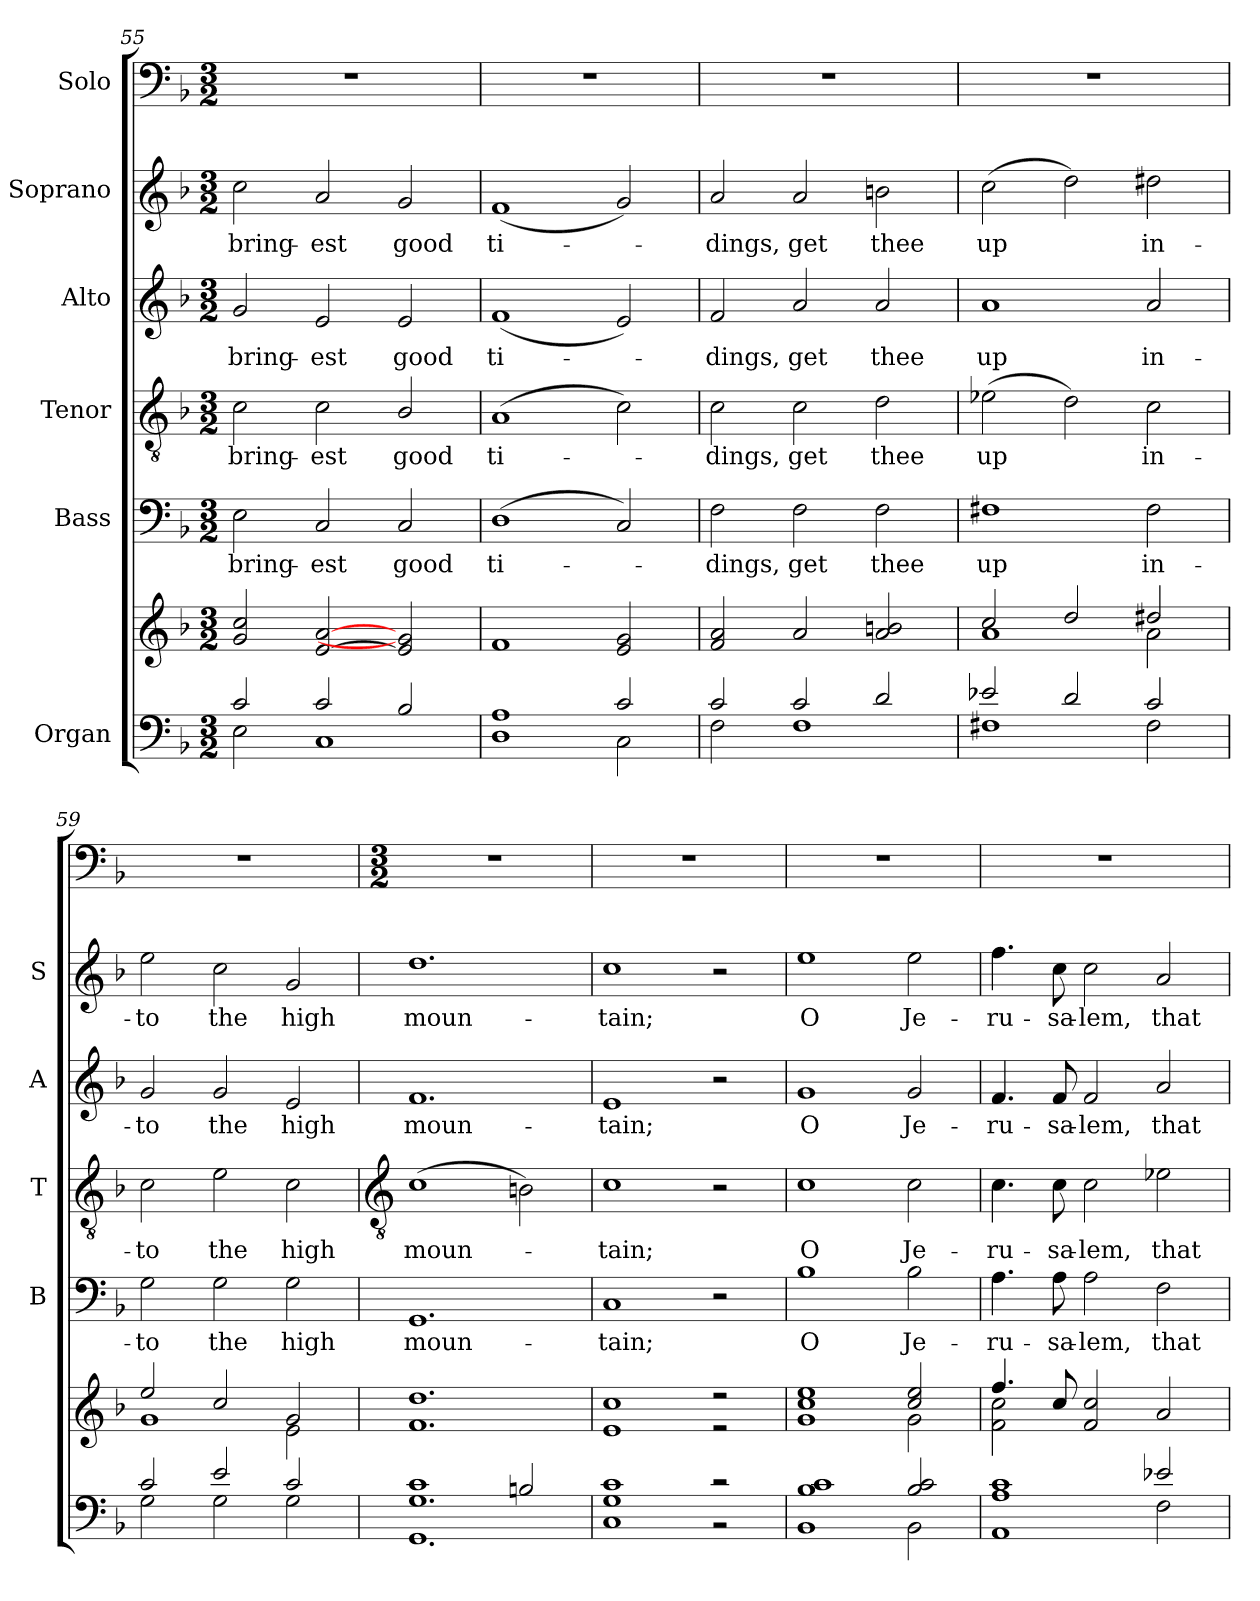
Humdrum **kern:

**kern	**kern	**kern	**text	**kern	**text	**kern	**text	**kern	**text	**kern
*part6	*part6	*part5	*part5	*part4	*part4	*part3	*part3	*part2	*part2	*part1
*staff7	*staff6	*staff5	*staff5	*staff4	*staff4	*staff3	*staff3	*staff2	*staff2	*staff1
*I"Organ	*	*I"Bass	*	*I"Tenor	*	*I"Alto	*	*I"Soprano	*	*I"Solo
*	*	*I'B	*	*I'T	*	*I'A	*	*I'S	*	*
*clefF4	*clefG2	*clefF4	*	*clefGv2	*	*clefG2	*	*clefG2	*	*clefF4
*k[b-]	*k[b-]	*k[b-]	*	*k[b-]	*	*k[b-]	*	*k[b-]	*	*k[b-]
*F:	*F:	*F:	*	*F:	*	*F:	*	*F:	*	*F:
*M3/2	*M3/2	*M3/2	*	*M3/2	*	*M3/2	*	*M3/2	*	*M3/2
=55	=55	=55	=55	=55	=55	=55	=55	=55	=55	=55
*^	*^	*	*	*	*	*	*	*	*	*
!	!	!	!LO:N:vis=1	!	!LO:LY:b	!	!LO:LY:b	!	!LO:LY:b	!	!LO:LY:b	!
2c/	2E\	2g 2cc	1.ryy	2E	bring-	2c	bring-	2g	bring-	2cc	bring-	1.r
!	!	!	!	!	!LO:LY:b	!	!LO:LY:b	!	!LO:LY:b	!	!LO:LY:b	!
2c/	1C\	[2e [2a	.	2C	-est	2c	-est	2e	-est	2a	-est	.
!	!	!	!	!	!LO:LY:b	!	!LO:LY:b	!	!LO:LY:b	!	!LO:LY:b	!
2B-/	.	2e] 2g]	.	2C/	good	2B-/	good	2e	good	2g	good	.
=56	=56	=56	=56	=56	=56	=56	=56	=56	=56	=56	=56	=56
!	!	!	!LO:N:vis=1	!	!LO:LY:b	!	!LO:LY:b	!	!LO:LY:b	!	!LO:LY:b	!
1A/	1D\	1f	1.ryy	(<1D	ti-	(>1A	ti-	(<1f	ti-	(<1f	ti-	1.r
2c/	2C\	2e 2g	.	2C)	.	2c)	.	2e)	.	2g)	.	.
=57	=57	=57	=57	=57	=57	=57	=57	=57	=57	=57	=57	=57
!	!	!	!LO:N:vis=1	!	!LO:LY:b	!	!LO:LY:b	!	!LO:LY:b	!	!LO:LY:b	!
2c/	2F\	2f 2a	1.ryy	2F	dings,	2c	dings,	2f	dings,	2a	dings,	1.r
!	!	!	!	!	!LO:LY:b	!	!LO:LY:b	!	!LO:LY:b	!	!LO:LY:b	!
2c/	1F\	2a	.	2F	get	2c	get	2a	get	2a	get	.
!	!	!	!	!	!LO:LY:b	!	!LO:LY:b	!	!LO:LY:b	!	!LO:LY:b	!
2d/	.	2a 2bn	.	2F	thee	2d	thee	2a	thee	2bn	thee	.
=58	=58	=58	=58	=58	=58	=58	=58	=58	=58	=58	=58	=58
!	!	!	!	!	!LO:LY:b	!	!LO:LY:b	!	!LO:LY:b	!	!LO:LY:b	!
2e-X/	1F#X\	2cc/	1a\	1F#X	up	(>2e-X	up	1a	up	(>2cc	up	1.r
2d/	.	2dd/	.	.	.	2d)	.	.	.	2dd)	.	.
!	!	!	!	!	!LO:LY:b	!	!LO:LY:b	!	!LO:LY:b	!	!LO:LY:b	!
2c/	2F#\	2dd#X/	2a\	2F#	in-	2c	in-	2a	in-	2dd#X	in-	.
=59	=59	=59	=59	=59	=59	=59	=59	=59	=59	=59	=59	=59
!	!	!	!	!	!LO:LY:b	!	!LO:LY:b	!	!LO:LY:b	!	!LO:LY:b	!
2c/	2G\	2ee/	1g\	2G	-to	2c	-to	2g	-to	2ee	-to	1.r
!	!	!	!	!	!LO:LY:b	!	!LO:LY:b	!	!LO:LY:b	!	!LO:LY:b	!
2e/	2G\	2cc/	.	2G	the	2e	the	2g	the	2cc	the	.
!	!	!	!	!	!LO:LY:b	!	!LO:LY:b	!	!LO:LY:b	!	!LO:LY:b	!
2c/	2G\	2g	2e\	2G	high	2c	high	2e	high	2g	high	.
!!LO:LB:g=z
=60	=60	=60	=60	=60	=60	=60	=60	=60	=60	=60	=60	=60
*	*	*	*	*	*	*clefGv2	*	*	*	*	*	*
*	*	*	*	*	*	*	*	*	*	*	*	*M3/2
!	!	!	!	!	!LO:LY:b	!	!LO:LY:b	!	!LO:LY:b	!	!LO:LY:b	!
1c/	1.GG\ 1.G\	1.dd	1.f\	1.GG	moun-	(>1c	moun-	1.f	moun-	1.dd	moun-	1.r
2Bn/	.	.	.	.	.	2Bn)	.	.	.	.	.	.
=61	=61	=61	=61	=61	=61	=61	=61	=61	=61	=61	=61	=61
!	!	!	!	!	!LO:LY:b	!	!LO:LY:b	!	!LO:LY:b	!	!LO:LY:b	!
1c/	1C\ 1G\	1cc	1e\	1C	-tain;	1c	tain;	1e	-tain;	1cc	-tain;	1.r
2r	2r	2r	2r	2r	.	2r	.	2r	.	2r	.	.
=62	=62	=62	=62	=62	=62	=62	=62	=62	=62	=62	=62	=62
!	!	!	!	!	!LO:LY:b	!	!LO:LY:b	!	!LO:LY:b	!	!LO:LY:b	!
1B-/ 1c/	1BB-\	1cc 1ee	1g\	1B-	O	1c	O	1g	O	1ee	O	1.r
!	!	!	!	!	!LO:LY:b	!	!LO:LY:b	!	!LO:LY:b	!	!LO:LY:b	!
2B-/ 2c/	2BB-\	2cc/ 2ee/	2g\	2B-	Je-	2c	Je-	2g	Je-	2ee	Je-	.
=63	=63	=63	=63	=63	=63	=63	=63	=63	=63	=63	=63	=63
!	!	!	!	!	!LO:LY:b	!	!LO:LY:b	!	!LO:LY:b	!	!LO:LY:b	!
1A/ 1c/	1AA\	4.ff/	2f\ 2cc\	4.A	-ru-	4.c	-ru-	4.f	-ru-	4.ff	-ru-	1.r
!	!	!	!	!	!LO:LY:b	!	!LO:LY:b	!	!LO:LY:b	!	!LO:LY:b	!
.	.	8cc/	.	8A	-sa-	8c	-sa-	8f	-sa-	8cc	-sa-	.
!	!	!	!	!	!LO:LY:b	!	!LO:LY:b	!	!LO:LY:b	!	!LO:LY:b	!
.	.	2f 2cc	1ryy	2A	-lem,	2c	-lem,	2f	-lem,	2cc	-lem,	.
!	!	!	!	!	!LO:LY:b	!	!LO:LY:b	!	!LO:LY:b	!	!LO:LY:b	!
2e-X/	2F\	2a	.	2F	that	2e-X	that	2a	that	2a	that	.
*v	*v	*	*	*	*	*	*	*	*	*	*	*
*	*v	*v	*	*	*	*	*	*	*	*	*
=	=	=	=	=	=	=	=	=	=	=
*-	*-	*-	*-	*-	*-	*-	*-	*-	*-	*-
